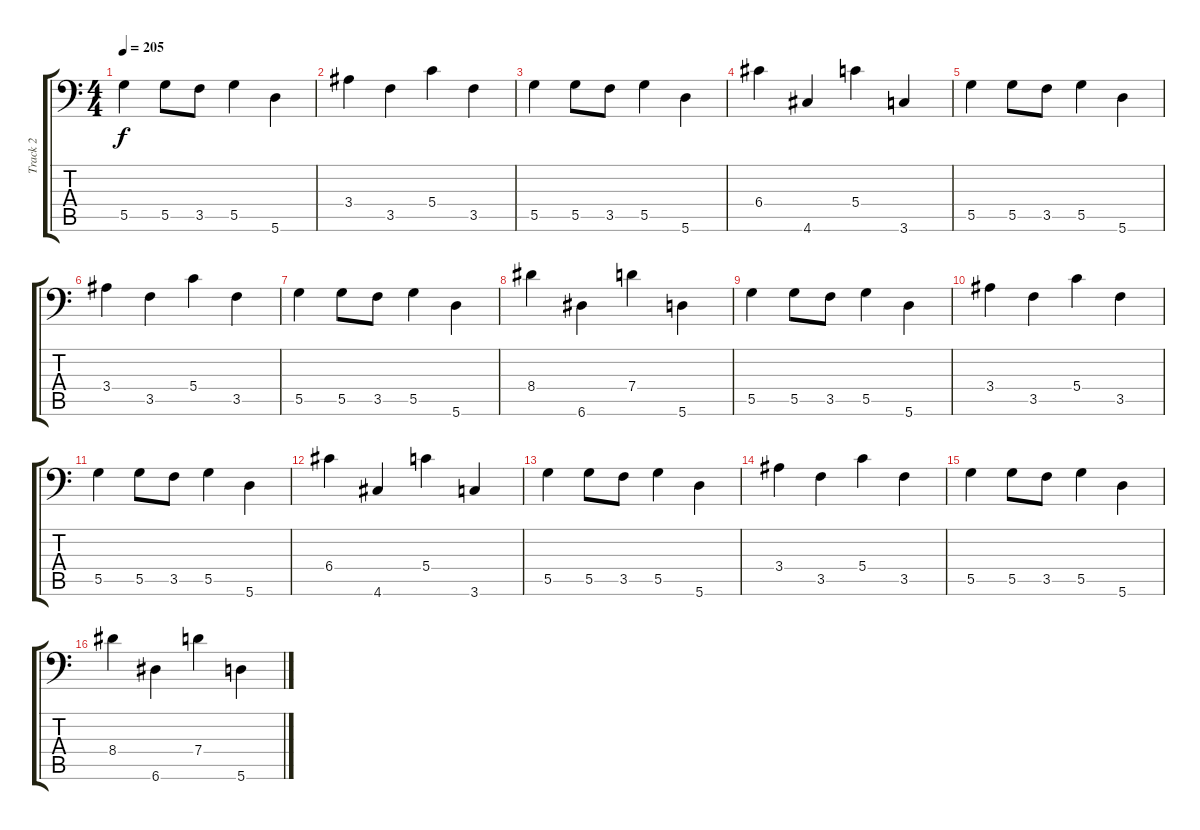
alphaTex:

\track ("Track 2" "Track 2") {instrument electricbasspick}
\staff {score tabs}
\tuning (A3 E3 C3 G2 D2 A1) {hide}
\ts (4 4)
\tempo 205
\clef f4
\ks c
5.5.4{dy f} 5.5.8 3.5.8 5.5.4 5.6.4 |
3.4.4 3.5.4 5.4.4 3.5.4 |
5.5.4 5.5.8 3.5.8 5.5.4 5.6.4 |
6.4.4 4.6.4 5.4.4 3.6.4 |
5.5.4 5.5.8 3.5.8 5.5.4 5.6.4 |
3.4.4 3.5.4 5.4.4 3.5.4 |
5.5.4 5.5.8 3.5.8 5.5.4 5.6.4 |
8.4.4 6.6.4 7.4.4 5.6.4 |
5.5.4 5.5.8 3.5.8 5.5.4 5.6.4 |
3.4.4 3.5.4 5.4.4 3.5.4 |
5.5.4 5.5.8 3.5.8 5.5.4 5.6.4 |
6.4.4 4.6.4 5.4.4 3.6.4 |
5.5.4 5.5.8 3.5.8 5.5.4 5.6.4 |
3.4.4 3.5.4 5.4.4 3.5.4 |
5.5.4 5.5.8 3.5.8 5.5.4 5.6.4 |
8.4.4 6.6.4 7.4.4 5.6.4
